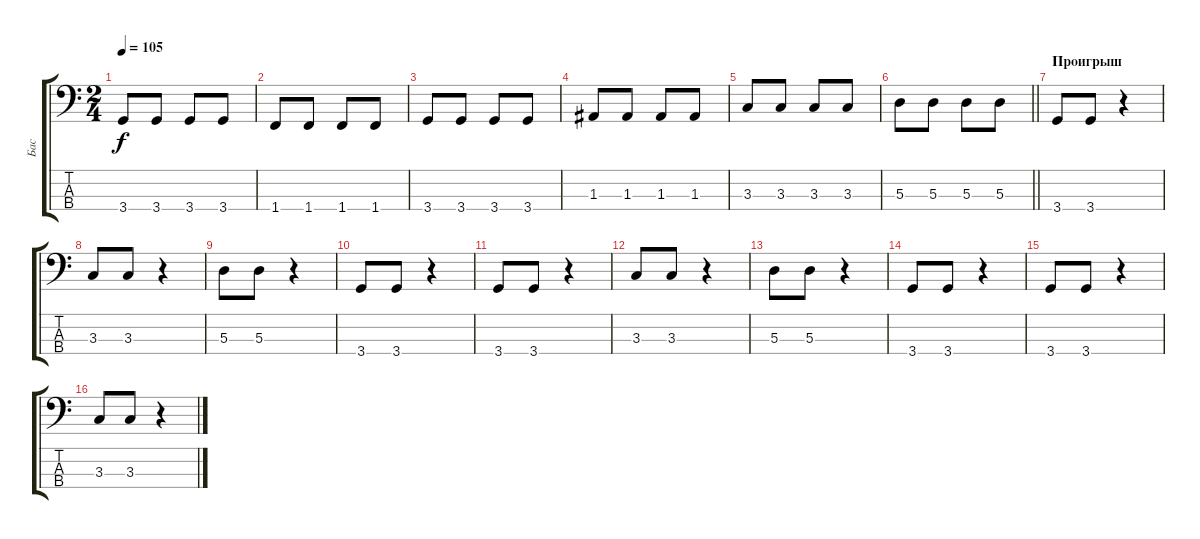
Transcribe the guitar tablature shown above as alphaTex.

\track ("Бас" "Бас") {instrument electricbassfinger}
\staff {score tabs}
\tuning (G2 D2 A1 E1) {hide}
\ts (2 4)
\tempo 105
\clef f4
\ks c
3.4.8{dy f} 3.4.8 3.4.8 3.4.8 |
1.4.8 1.4.8 1.4.8 1.4.8 |
3.4.8 3.4.8 3.4.8 3.4.8 |
1.3.8 1.3.8 1.3.8 1.3.8 |
3.3.8 3.3.8 3.3.8 3.3.8 |
\barLineRight lightlight
5.3.8 5.3.8 5.3.8 5.3.8 |
\section ("" "Проигрыш")
3.4.8 3.4.8 r.4 |
3.3.8 3.3.8 r.4 |
5.3.8 5.3.8 r.4 |
3.4.8 3.4.8 r.4 |
3.4.8 3.4.8 r.4 |
3.3.8 3.3.8 r.4 |
5.3.8 5.3.8 r.4 |
3.4.8 3.4.8 r.4 |
3.4.8 3.4.8 r.4 |
3.3.8 3.3.8 r.4
